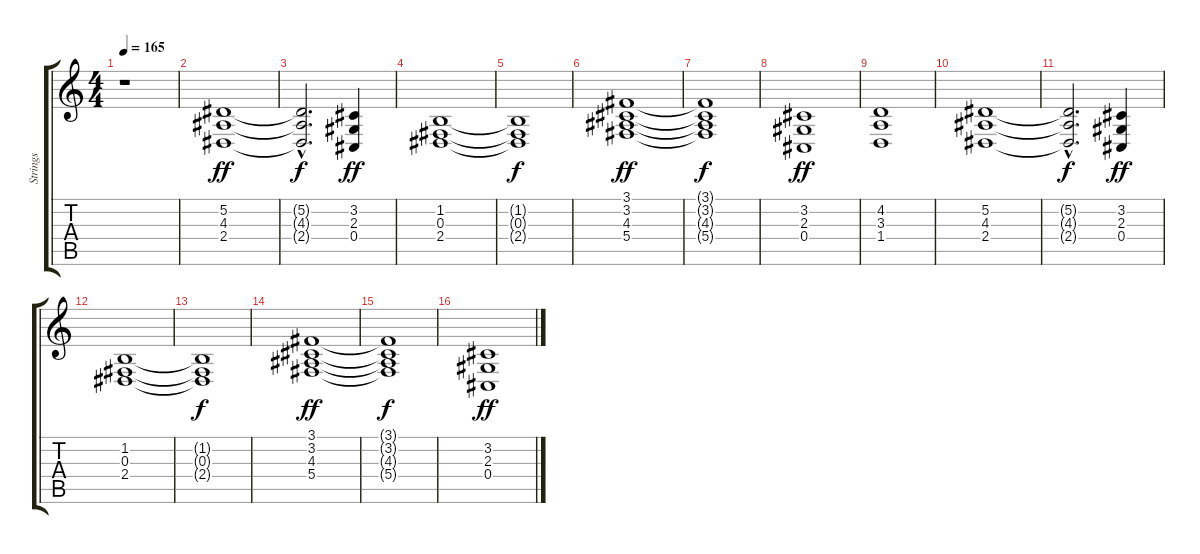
\track ("Strings" "Strings") {instrument stringensemble2}
\staff {score tabs}
\tuning (Eb4 Bb3 Gb3 Db3 Ab2 Eb2) {hide}
\ts (4 4)
\tempo 165
\clef g2
\ks c
r.1{dy f} |
(5.2 4.3 2.4).1{dy ff} |
(5.2{hac t} 4.3{hac t} 2.4{hac t}).2{d dy f} (3.2 2.3 0.4).4{dy ff} |
(1.2 0.3 2.4).1 |
(1.2{t} 0.3{t} 2.4{t}).1{dy f} |
(3.1 3.2 4.3 5.4).1{dy ff} |
(3.1{t} 3.2{t} 4.3{t} 5.4{t}).1{dy f} |
(3.2 2.3 0.4).1{dy ff} |
(4.2 3.3 1.4).1 |
(5.2 4.3 2.4).1 |
(5.2{hac t} 4.3{hac t} 2.4{hac t}).2{d dy f} (3.2 2.3 0.4).4{dy ff} |
(1.2 0.3 2.4).1 |
(1.2{t} 0.3{t} 2.4{t}).1{dy f} |
(3.1 3.2 4.3 5.4).1{dy ff} |
(3.1{t} 3.2{t} 4.3{t} 5.4{t}).1{dy f} |
(3.2 2.3 0.4).1{dy ff}
